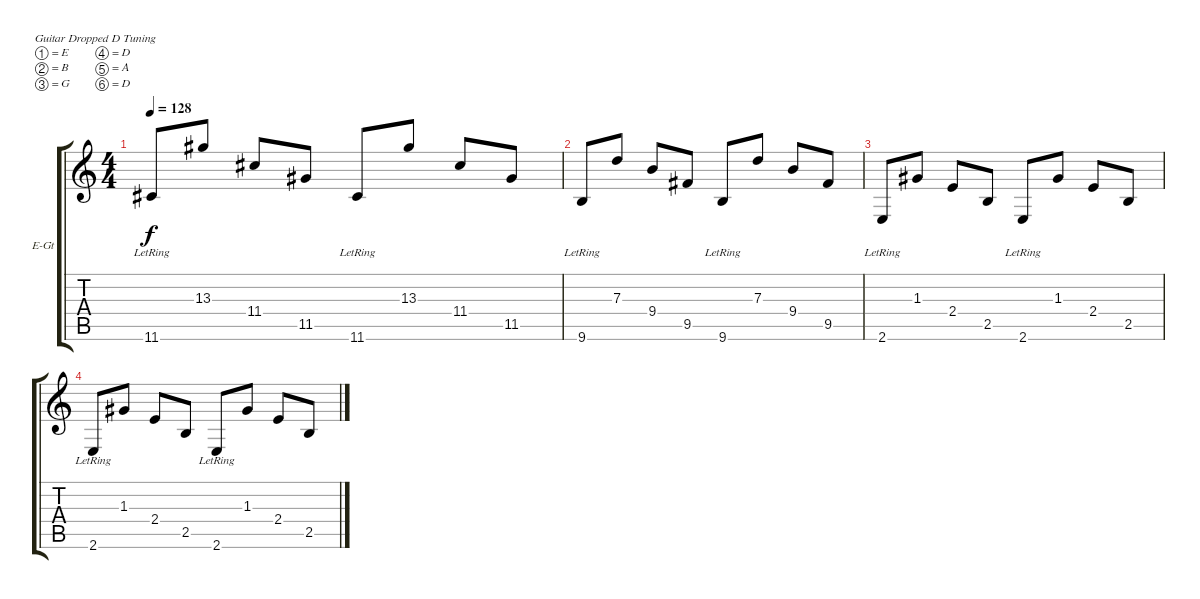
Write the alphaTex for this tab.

\bracketExtendMode groupsimilarinstruments
\firstSystemTrackNameOrientation horizontal
\otherSystemsTrackNameOrientation horizontal
\track ("Clean-guitar (Richard)" "E-Gt") {instrument electricguitarclean}
\staff {score tabs}
\tuning (E4 B3 G3 D3 A2 D2)
\ts (4 4)
\tempo 128
\clef g2
\ks c
11.6{lr}.8{dy f} 13.3.8 11.4.8 11.5.8 11.6{lr}.8 13.3.8 11.4.8 11.5.8 |
9.6{lr}.8 7.3.8 9.4.8 9.5.8 9.6{lr}.8 7.3.8 9.4.8 9.5.8 |
2.6{lr}.8 1.3.8 2.4.8 2.5.8 2.6{lr}.8 1.3.8 2.4.8 2.5.8 |
2.6{lr}.8 1.3.8 2.4.8 2.5.8 2.6{lr}.8 1.3.8 2.4.8 2.5.8
